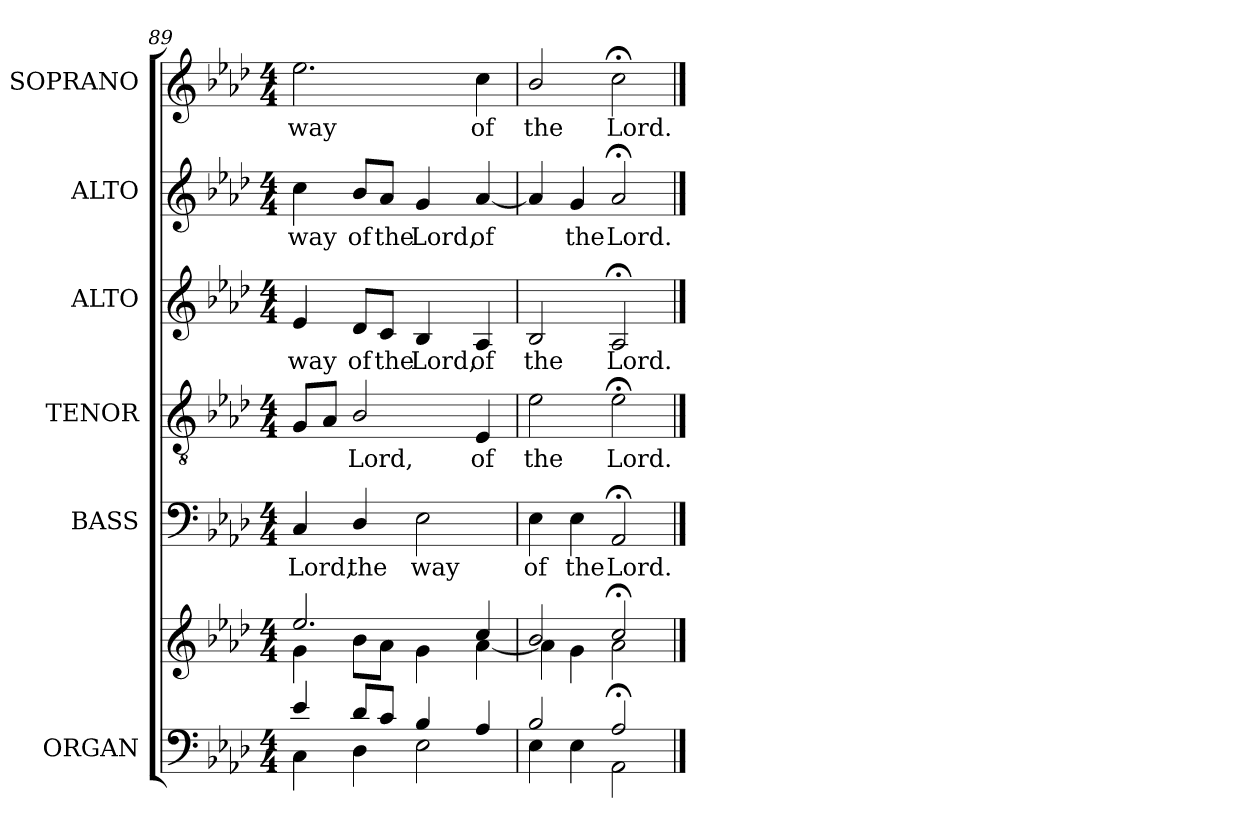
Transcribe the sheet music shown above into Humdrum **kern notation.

**kern	**kern	**kern	**text	**kern	**text	**kern	**text	**kern	**text	**kern	**text
*part6	*part6	*part5	*part5	*part4	*part4	*part3	*part3	*part2	*part2	*part1	*part1
*staff7	*staff6	*staff5	*staff5	*staff4	*staff4	*staff3	*staff3	*staff2	*staff2	*staff1	*staff1
*I"ORGAN	*	*I"BASS	*	*I"TENOR	*	*I"ALTO	*	*I"ALTO	*	*I"SOPRANO	*
*I'ORG.	*	*I'B.	*	*I'T.	*	*I'A.	*	*I'A.	*	*I'S.	*
*clefF4	*clefG2	*clefF4	*	*clefGv2	*	*clefG2	*	*clefG2	*	*clefG2	*
*	*	*	*	*ITrd7c12	*	*	*	*	*	*	*
*k[b-e-a-d-]	*k[b-e-a-d-]	*k[b-e-a-d-]	*	*k[b-e-a-d-]	*	*k[b-e-a-d-]	*	*k[b-e-a-d-]	*	*k[b-e-a-d-]	*
*A-:	*A-:	*A-:	*	*A-:	*	*A-:	*	*A-:	*	*A-:	*
*M4/4	*M4/4	*M4/4	*	*M4/4	*	*M4/4	*	*M4/4	*	*M4/4	*
=89	=89	=89	=89	=89	=89	=89	=89	=89	=89	=89	=89
*^	*^	*	*	*	*	*	*	*	*	*	*
*	*^	*	*	*	*	*	*	*	*	*	*	*	*
!	!	!	!	!	!	!LO:LY:b:color=#000000	!	!	!	!	!	!	!	!
!	!	!	!	!	!	!	!	!	!	!LO:LY:b:color=#000000	!	!	!	!
!	!	!	!	!	!	!	!	!	!	!	!	!LO:LY:b:color=#000000	!	!
!	!	!	!	!	!	!	!	!	!	!	!	!	!	!LO:LY:b:color=#000000
1ryy	4e-i/	4Ci\	2.ee-i/	4gi\	4Ci/	Lord,	8GGi/L	.	4e-i/	way	4cci\	way	2.ee-i\	way
.	.	.	.	.	.	.	8AA-i/J	.	.	.	.	.	.	.
!	!	!	!	!	!	!LO:LY:b:color=#000000	!	!	!	!	!	!	!	!
!	!	!	!	!	!	!	!	!LO:LY:b:color=#000000	!	!	!	!	!	!
!	!	!	!	!	!	!	!	!	!	!LO:LY:b:color=#000000	!	!	!	!
!	!	!	!	!	!	!	!	!	!	!	!	!LO:LY:b:color=#000000	!	!
.	8d-i/L	4D-i\	.	8b-i\L	4D-i/	the	2BB-i/	Lord,	8d-i/L	of	8b-i/L	of	.	.
!	!	!	!	!	!	!	!	!	!	!LO:LY:b:color=#000000	!	!	!	!
!	!	!	!	!	!	!	!	!	!	!	!	!LO:LY:b:color=#000000	!	!
.	8ci/J	.	.	8a-i\J	.	.	.	.	8ci/J	the	8a-i/J	the	.	.
!	!	!	!	!	!	!LO:LY:b:color=#000000	!	!	!	!	!	!	!	!
!	!	!	!	!	!	!	!	!	!	!LO:LY:b:color=#000000	!	!	!	!
!	!	!	!	!	!	!	!	!	!	!	!	!LO:LY:b:color=#000000	!	!
.	4B-i/	2E-i\	.	4gi\	2E-i\	way	.	.	4B-i/	Lord,	4gi/	Lord,	.	.
!	!	!	!	!	!	!	!	!LO:LY:b:color=#000000	!	!	!	!	!	!
!	!	!	!	!	!	!	!	!	!	!LO:LY:b:color=#000000	!	!	!	!
!	!	!	!	!	!	!	!	!	!	!	!	!LO:LY:b:color=#000000	!	!
!	!	!	!	!	!	!	!	!	!	!	!	!	!	!LO:LY:b:color=#000000
.	4A-i/	.	4cci/	[4a-i\	.	.	4EE-i/	of	4A-i/	of	[4a-i/	of	4cci\	of
=90	=90	=90	=90	=90	=90	=90	=90	=90	=90	=90	=90	=90	=90	=90
!	!	!	!	!	!	!LO:LY:b:color=#000000	!	!	!	!	!	!	!	!
!	!	!	!	!	!	!	!	!LO:LY:b:color=#000000	!	!	!	!	!	!
!	!	!	!	!	!	!	!	!	!	!LO:LY:b:color=#000000	!	!	!	!
!	!	!	!	!	!	!	!	!	!	!	!	!	!	!LO:LY:b:color=#000000
1ryy	2B-i/	4E-i\	2b-i/	4a-i\]	4E-i\	of	2E-i\	the	2B-i/	the	4a-i/]	.	2b-i/	the
!	!	!	!	!	!	!LO:LY:b:color=#000000	!	!	!	!	!	!	!	!
!	!	!	!	!	!	!	!	!	!	!	!	!LO:LY:b:color=#000000	!	!
.	.	4E-i\	.	4gi\	4E-i\	the	.	.	.	.	4gi/	the	.	.
!	!	!	!	!	!	!LO:LY:b:color=#000000	!	!	!	!	!	!	!	!
!	!	!	!	!	!	!	!	!LO:LY:b:color=#000000	!	!	!	!	!	!
!	!	!	!	!	!	!	!	!	!	!LO:LY:b:color=#000000	!	!	!	!
!	!	!	!	!	!	!	!	!	!	!	!	!LO:LY:b:color=#000000	!	!
!	!	!	!	!	!	!	!	!	!	!	!	!	!	!LO:LY:b:color=#000000
.	2A-i/	2AA-;i\	2cc;i/	2a-i\	2AA-;i/	Lord.	2E-;i\	Lord.	2A-;i/	Lord.	2a-;i/	Lord.	2cc;i\	Lord.
*v	*v	*v	*	*	*	*	*	*	*	*	*	*	*	*
*	*v	*v	*	*	*	*	*	*	*	*	*	*
==	==	==	==	==	==	==	==	==	==	==	==
*-	*-	*-	*-	*-	*-	*-	*-	*-	*-	*-	*-
